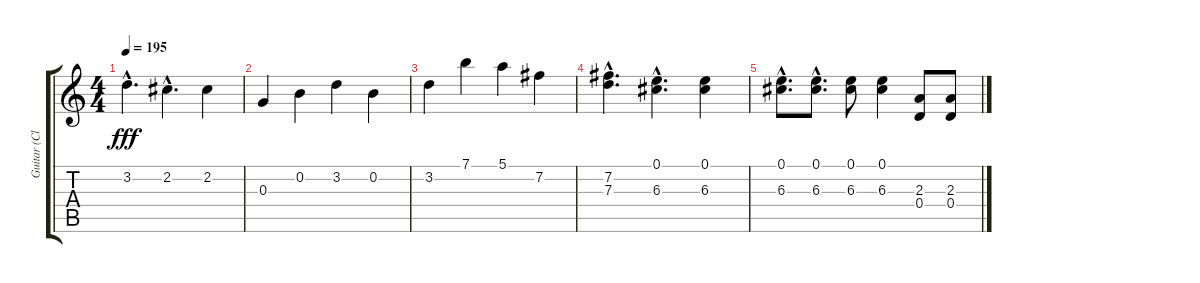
\track ("Guitar (Clean)" "Guitar (Cl") {instrument electricguitarclean}
\staff {score tabs}
\tuning (E4 B3 G3 D3 A2 E2) {hide}
\ts (4 4)
\tempo 195
\clef g2
\ks c
3.2{hac}.4{d dy fff} 2.2{hac}.4{d} 2.2.4 |
0.3.4 0.2.4 3.2.4 0.2.4 |
3.2.4 7.1.4 5.1.4 7.2.4 |
(7.2{hac} 7.3{hac}).4{d} (0.1{hac} 6.3{hac}).4{d} (0.1 6.3).4 |
(0.1{hac} 6.3{hac}).8{d} (0.1{hac} 6.3{hac}).8{d} (0.1 6.3).8 (0.1 6.3).4 (2.3 0.4).8 (2.3 0.4).8
